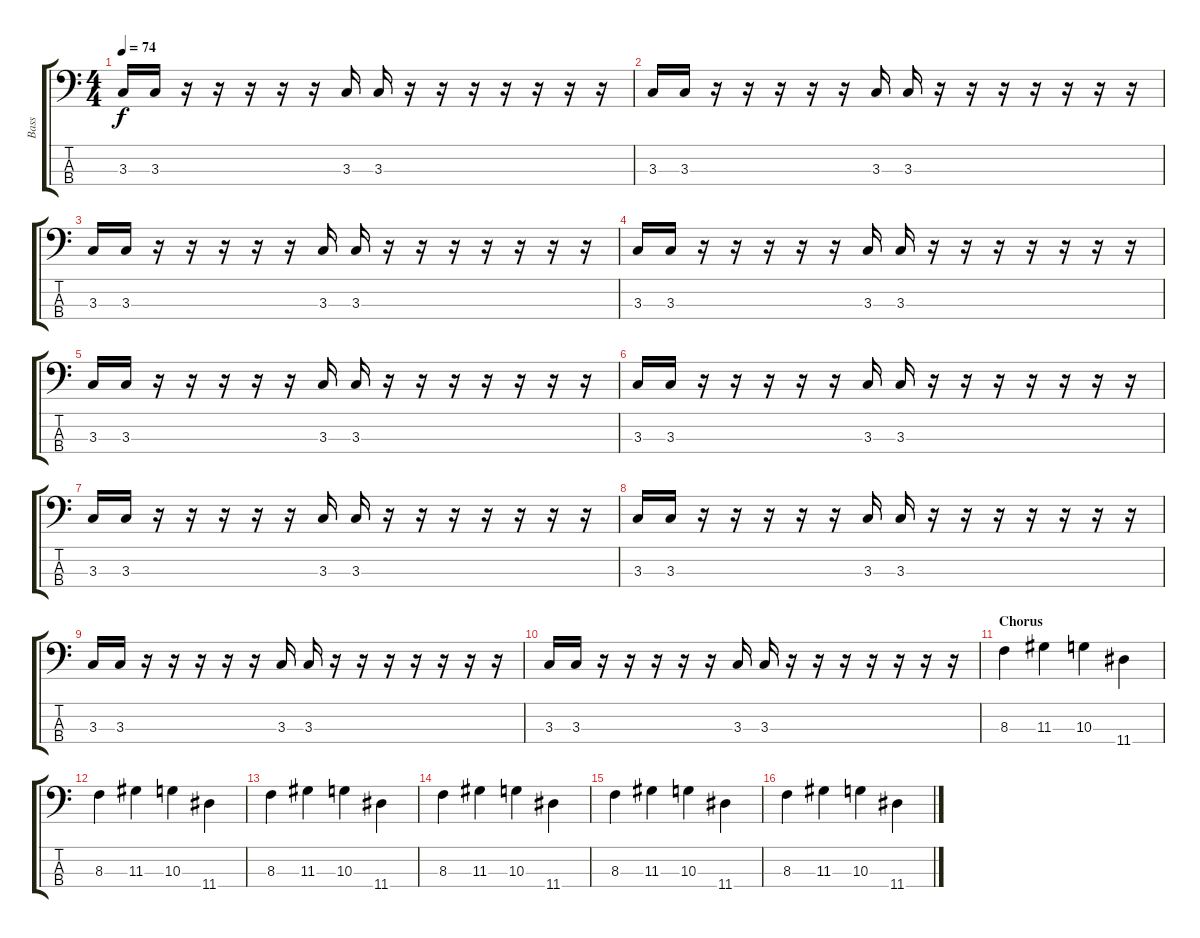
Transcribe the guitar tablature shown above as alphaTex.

\track ("Bass" "Bass") {instrument electricbassfinger}
\staff {score tabs}
\tuning (G2 D2 A1 E1) {hide}
\ts (4 4)
\tempo 74
\clef f4
\ks c
3.3.16{dy f} 3.3.16 r.16 r.16 r.16 r.16 r.16 3.3.16 3.3.16 r.16 r.16 r.16 r.16 r.16 r.16 r.16 |
3.3.16 3.3.16 r.16 r.16 r.16 r.16 r.16 3.3.16 3.3.16 r.16 r.16 r.16 r.16 r.16 r.16 r.16 |
3.3.16 3.3.16 r.16 r.16 r.16 r.16 r.16 3.3.16 3.3.16 r.16 r.16 r.16 r.16 r.16 r.16 r.16 |
3.3.16 3.3.16 r.16 r.16 r.16 r.16 r.16 3.3.16 3.3.16 r.16 r.16 r.16 r.16 r.16 r.16 r.16 |
3.3.16 3.3.16 r.16 r.16 r.16 r.16 r.16 3.3.16 3.3.16 r.16 r.16 r.16 r.16 r.16 r.16 r.16 |
3.3.16 3.3.16 r.16 r.16 r.16 r.16 r.16 3.3.16 3.3.16 r.16 r.16 r.16 r.16 r.16 r.16 r.16 |
3.3.16 3.3.16 r.16 r.16 r.16 r.16 r.16 3.3.16 3.3.16 r.16 r.16 r.16 r.16 r.16 r.16 r.16 |
3.3.16 3.3.16 r.16 r.16 r.16 r.16 r.16 3.3.16 3.3.16 r.16 r.16 r.16 r.16 r.16 r.16 r.16 |
3.3.16 3.3.16 r.16 r.16 r.16 r.16 r.16 3.3.16 3.3.16 r.16 r.16 r.16 r.16 r.16 r.16 r.16 |
3.3.16 3.3.16 r.16 r.16 r.16 r.16 r.16 3.3.16 3.3.16 r.16 r.16 r.16 r.16 r.16 r.16 r.16 |
\section ("" "Chorus")
8.3.4 11.3.4 10.3.4 11.4.4 |
8.3.4 11.3.4 10.3.4 11.4.4 |
8.3.4 11.3.4 10.3.4 11.4.4 |
8.3.4 11.3.4 10.3.4 11.4.4 |
8.3.4 11.3.4 10.3.4 11.4.4 |
8.3.4 11.3.4 10.3.4 11.4.4
